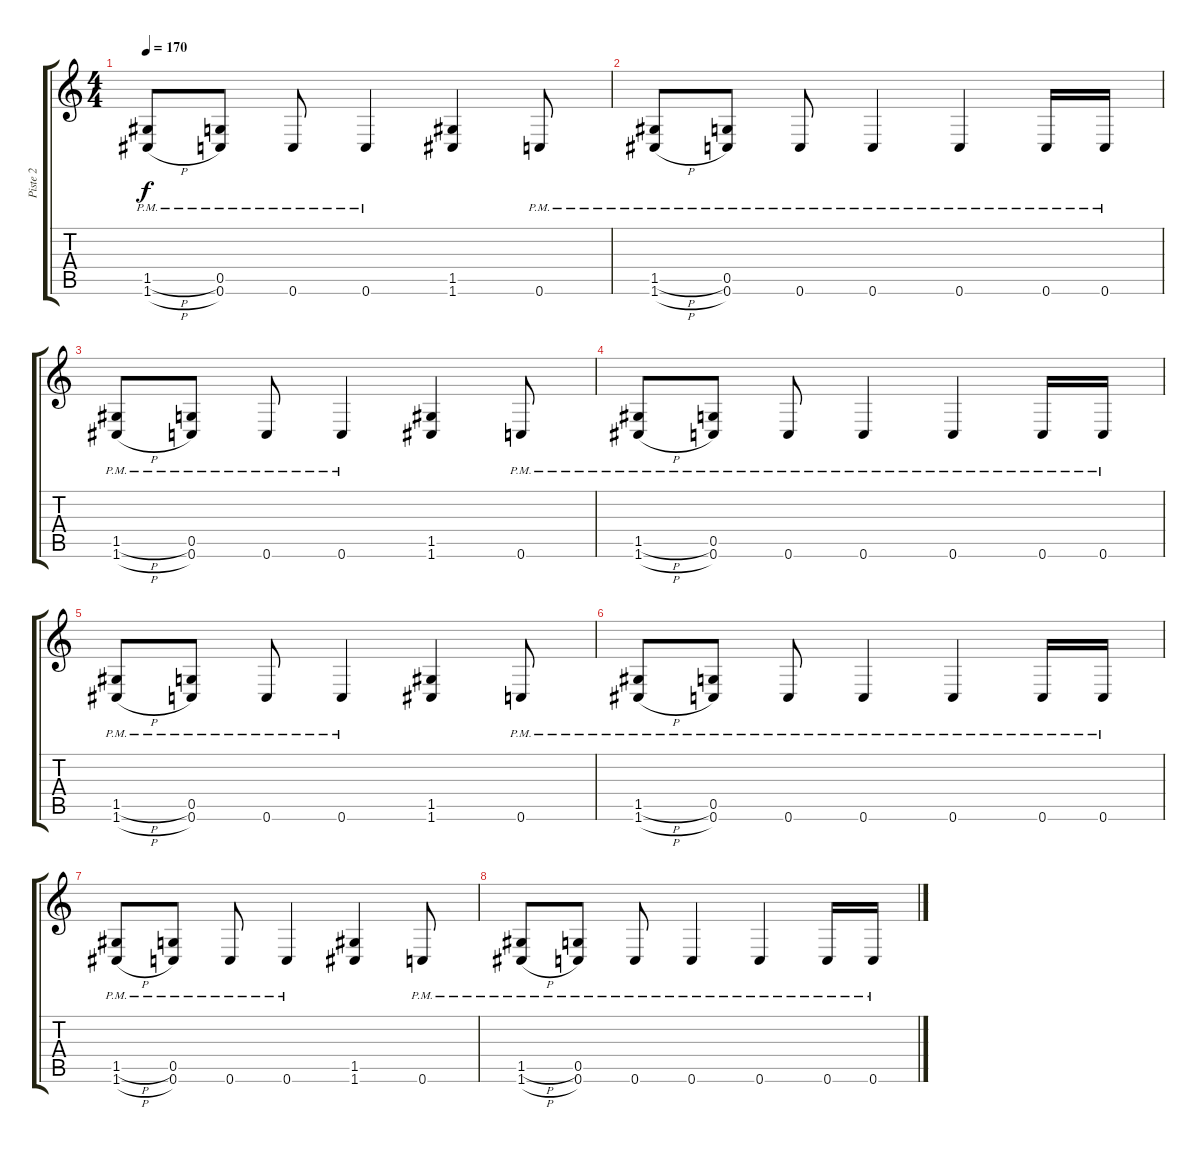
\track ("Piste 2" "Piste 2") {instrument distortionguitar}
\staff {score tabs}
\tuning (D4 A3 F3 C3 G2 C2) {hide}
\ts (4 4)
\tempo 170
\clef g2
\ks c
(1.5{h pm} 1.6{h pm}).8{dy f} (0.5 0.6{pm}).8 0.6{pm}.8 0.6{pm}.4 (1.5 1.6).4 0.6{pm}.8 |
(1.5{h pm} 1.6{h pm}).8 (0.5 0.6{pm}).8 0.6{pm}.8 0.6{pm}.4 0.6{pm}.4 0.6{pm}.16 0.6{pm}.16 |
(1.5{h pm} 1.6{h pm}).8 (0.5 0.6{pm}).8 0.6{pm}.8 0.6{pm}.4 (1.5 1.6).4 0.6{pm}.8 |
(1.5{h pm} 1.6{h pm}).8 (0.5 0.6{pm}).8 0.6{pm}.8 0.6{pm}.4 0.6{pm}.4 0.6{pm}.16 0.6{pm}.16 |
(1.5{h pm} 1.6{h pm}).8 (0.5 0.6{pm}).8 0.6{pm}.8 0.6{pm}.4 (1.5 1.6).4 0.6{pm}.8 |
(1.5{h pm} 1.6{h pm}).8 (0.5 0.6{pm}).8 0.6{pm}.8 0.6{pm}.4 0.6{pm}.4 0.6{pm}.16 0.6{pm}.16 |
(1.5{h pm} 1.6{h pm}).8 (0.5 0.6{pm}).8 0.6{pm}.8 0.6{pm}.4 (1.5 1.6).4 0.6{pm}.8 |
(1.5{h pm} 1.6{h pm}).8 (0.5 0.6{pm}).8 0.6{pm}.8 0.6{pm}.4 0.6{pm}.4 0.6{pm}.16 0.6{pm}.16
